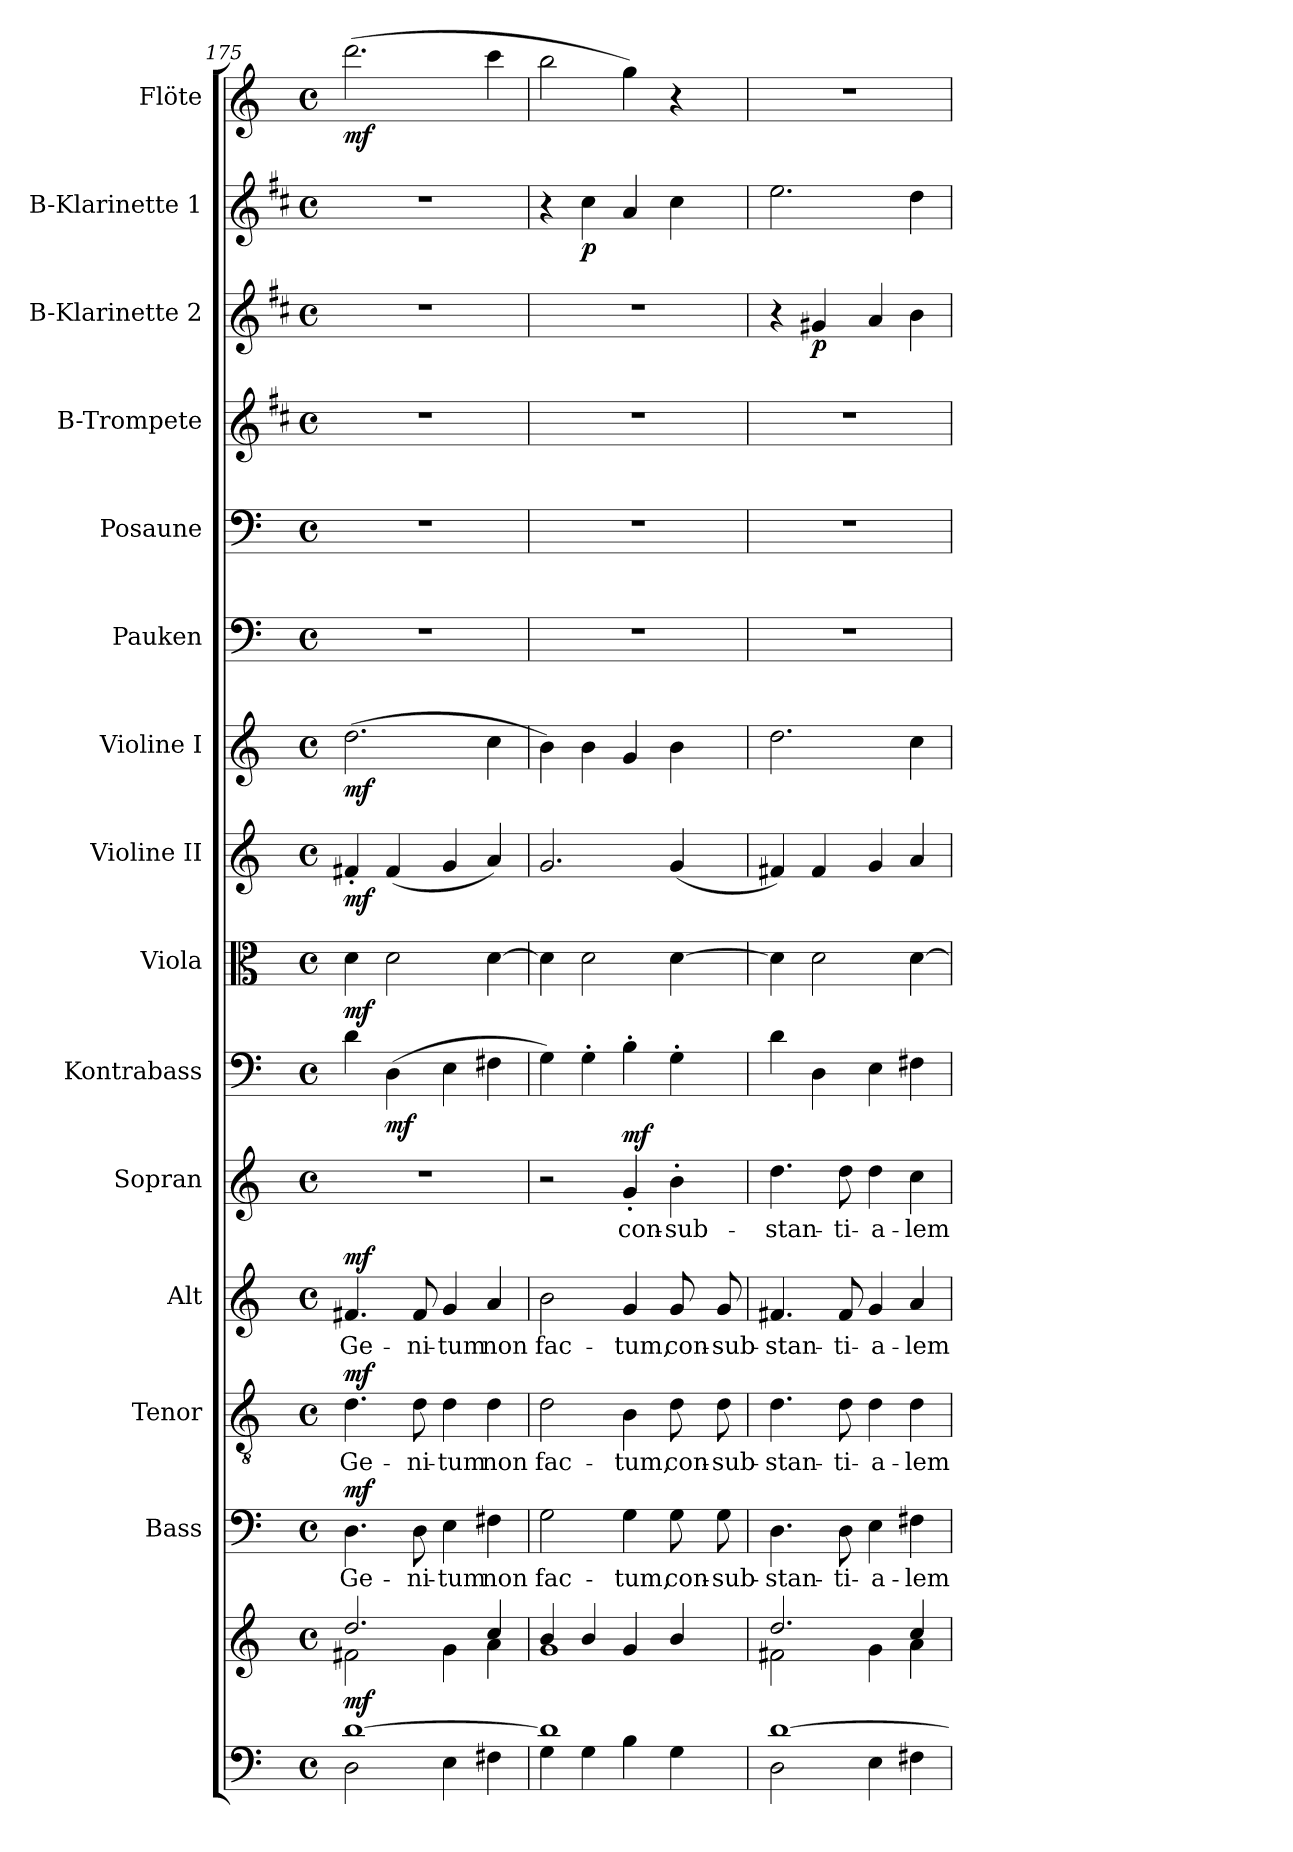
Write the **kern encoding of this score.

**kern	**kern	**dynam	**kern	**text	**dynam	**kern	**text	**dynam	**kern	**text	**dynam	**kern	**text	**dynam	**kern	**dynam	**kern	**dynam	**kern	**dynam	**kern	**dynam	**kern	**kern	**kern	**kern	**dynam	**kern	**dynam	**kern	**dynam
*part15	*part15	*part15	*part14	*part14	*part14	*part13	*part13	*part13	*part12	*part12	*part12	*part11	*part11	*part11	*part10	*part10	*part9	*part9	*part8	*part8	*part7	*part7	*part6	*part5	*part4	*part3	*part3	*part2	*part2	*part1	*part1
*staff16	*staff15	*staff15/16	*staff14	*staff14	*staff14	*staff13	*staff13	*staff13	*staff12	*staff12	*staff12	*staff11	*staff11	*staff11	*staff10	*staff10	*staff9	*staff9	*staff8	*staff8	*staff7	*staff7	*staff6	*staff5	*staff4	*staff3	*staff3	*staff2	*staff2	*staff1	*staff1
*	*	*	*I"Bass	*	*	*I"Tenor	*	*	*I"Alt	*	*	*I"Sopran	*	*	*I"Kontrabass	*	*I"Viola	*	*I"Violine II	*	*I"Violine I	*	*I"Pauken	*I"Posaune	*I"B-Trompete	*I"B-Klarinette 2	*	*I"B-Klarinette 1	*	*I"Flöte	*
*	*	*	*I'B.	*	*	*I'T.	*	*	*I'A.	*	*	*I'S.	*	*	*I'Kb.	*	*I'Vla.	*	*I'Vl. II	*	*I'Vl. I	*	*I'Pk.	*I'Pos.	*I'B Trp.	*I'B Kl. 2	*	*I'B Kl. 1	*	*I'Fl.	*
*clefF4	*clefG2	*	*clefF4	*	*	*clefGv2	*	*	*clefG2	*	*	*clefG2	*	*	*clefF4	*	*clefC3	*	*clefG2	*	*clefG2	*	*clefF4	*clefF4	*clefG2	*clefG2	*	*clefG2	*	*clefG2	*
*	*	*	*	*	*	*	*	*	*	*	*	*	*	*	*ITrd7c12	*	*	*	*	*	*	*	*	*	*ITrd1c2	*ITrd1c2	*	*ITrd1c2	*	*	*
*k[]	*k[]	*	*k[]	*	*	*k[]	*	*	*k[]	*	*	*k[]	*	*	*k[]	*	*k[]	*	*k[]	*	*k[]	*	*k[]	*k[]	*k[]	*k[]	*	*k[]	*	*k[]	*
*C:	*C:	*	*C:	*	*	*C:	*	*	*C:	*	*	*C:	*	*	*C:	*	*C:	*	*C:	*	*C:	*	*C:	*C:	*C:	*C:	*	*C:	*	*C:	*
*M4/4	*M4/4	*	*M4/4	*	*	*M4/4	*	*	*M4/4	*	*	*M4/4	*	*	*M4/4	*	*M4/4	*	*M4/4	*	*M4/4	*	*M4/4	*M4/4	*M4/4	*M4/4	*	*M4/4	*	*M4/4	*
*met(c)	*met(c)	*	*met(c)	*	*	*met(c)	*	*	*met(c)	*	*	*met(c)	*	*	*met(c)	*	*met(c)	*	*met(c)	*	*met(c)	*	*met(c)	*met(c)	*met(c)	*met(c)	*	*met(c)	*	*met(c)	*
=175	=175	=175	=175	=175	=175	=175	=175	=175	=175	=175	=175	=175	=175	=175	=175	=175	=175	=175	=175	=175	=175	=175	=175	=175	=175	=175	=175	=175	=175	=175	=175
*^	*^	*	*	*	*	*	*	*	*	*	*	*	*	*	*	*	*	*	*	*	*	*	*	*	*	*	*	*	*	*	*
!	!	!	!	!LO:DY:b	!	!LO:LY:b	!LO:DY:a	!	!LO:LY:b	!LO:DY:a	!	!LO:LY:b	!LO:DY:a	!	!	!	!	!	!	!LO:DY:b	!	!LO:DY:b	!	!LO:DY:b	!	!	!	!	!	!	!	!	!LO:DY:b
[>1d	2D\	2.dd/	2f#X\	mf	4.D\	Ge-	mf	4.d\	Ge-	mf	4.f#X/	Ge-	mf	1r	.	.	4D\	.	4d\	mf	4f#X'</	mf	(>2.dd\	mf	1r	1r	1r	1r	.	1r	.	(>2.ddd\	mf
!	!	!	!	!	!	!	!	!	!	!	!	!	!	!	!	!	!	!LO:DY:b	!	!	!	!	!	!	!	!	!	!	!	!	!	!	!
.	.	.	.	.	.	.	.	.	.	.	.	.	.	.	.	.	(>4DD\	mf	2d\	.	(<4f#/	.	.	.	.	.	.	.	.	.	.	.	.
!	!	!	!	!	!	!LO:LY:b	!	!	!LO:LY:b	!	!	!LO:LY:b	!	!	!	!	!	!	!	!	!	!	!	!	!	!	!	!	!	!	!	!	!
.	.	.	.	.	8D\	-ni-	.	8d\	-ni-	.	8f#/	-ni-	.	.	.	.	.	.	.	.	.	.	.	.	.	.	.	.	.	.	.	.	.
!	!	!	!	!	!	!LO:LY:b	!	!	!LO:LY:b	!	!	!LO:LY:b	!	!	!	!	!	!	!	!	!	!	!	!	!	!	!	!	!	!	!	!	!
.	4E\	.	4g\	.	4E\	-tum	.	4d\	-tum	.	4g/	-tum	.	.	.	.	4EE\	.	.	.	4g/	.	.	.	.	.	.	.	.	.	.	.	.
!	!	!	!	!	!	!LO:LY:b	!	!	!LO:LY:b	!	!	!LO:LY:b	!	!	!	!	!	!	!	!	!	!	!	!	!	!	!	!	!	!	!	!	!
.	4F#X\	4cc/	4a\	.	4F#X\	non	.	4d\	non	.	4a/	non	.	.	.	.	4FF#X\	.	[4d\	.	4a/)	.	4cc\	.	.	.	.	.	.	.	.	4ccc\	.
=176	=176	=176	=176	=176	=176	=176	=176	=176	=176	=176	=176	=176	=176	=176	=176	=176	=176	=176	=176	=176	=176	=176	=176	=176	=176	=176	=176	=176	=176	=176	=176	=176	=176
!	!	!	!	!	!	!LO:LY:b	!	!	!LO:LY:b	!	!	!LO:LY:b	!	!	!	!	!	!	!	!	!	!	!	!	!	!	!	!	!	!	!	!	!
1d]	4G\	4b/	1g	.	2G\	fac-	.	2d\	fac-	.	2b\	fac-	.	2r	.	.	4GG\)	.	4d\]	.	2.g/	.	4b\)	.	1r	1r	1r	1r	.	4r	.	2bb\	.
!	!	!	!	!	!	!	!	!	!	!	!	!	!	!	!	!	!	!	!	!	!	!	!	!	!	!	!	!	!	!	!LO:DY:b	!	!
.	4G\	4b/	.	.	.	.	.	.	.	.	.	.	.	.	.	.	4GG'>\	.	2d\	.	.	.	4b\	.	.	.	.	.	.	4b\	p	.	.
!	!	!	!	!	!	!LO:LY:b	!	!	!LO:LY:b	!	!	!LO:LY:b	!	!	!LO:LY:b	!LO:DY:a	!	!	!	!	!	!	!	!	!	!	!	!	!	!	!	!	!
.	4B\	4g/	.	.	4G\	-tum,	.	4B\	-tum,	.	4g/	-tum,	.	4g'</	con-	mf	4BB'>\	.	.	.	.	.	4g/	.	.	.	.	.	.	4g/	.	4gg\)	.
!	!	!	!	!	!	!LO:LY:b	!	!	!LO:LY:b	!	!	!LO:LY:b	!	!	!LO:LY:b	!	!	!	!	!	!	!	!	!	!	!	!	!	!	!	!	!	!
.	4G\	4b/	.	.	8G\	con-	.	8d\	con-	.	8g/	con-	.	4b'>\	-sub-	.	4GG'>\	.	[4d\	.	(<4g/	.	4b\	.	.	.	.	.	.	4b\	.	4r	.
!	!	!	!	!	!	!LO:LY:b	!	!	!LO:LY:b	!	!	!LO:LY:b	!	!	!	!	!	!	!	!	!	!	!	!	!	!	!	!	!	!	!	!	!
.	.	.	.	.	8G\	-sub-	.	8d\	-sub-	.	8g/	-sub-	.	.	.	.	.	.	.	.	.	.	.	.	.	.	.	.	.	.	.	.	.
=177	=177	=177	=177	=177	=177	=177	=177	=177	=177	=177	=177	=177	=177	=177	=177	=177	=177	=177	=177	=177	=177	=177	=177	=177	=177	=177	=177	=177	=177	=177	=177	=177	=177
!	!	!	!	!	!	!LO:LY:b	!	!	!LO:LY:b	!	!	!LO:LY:b	!	!	!LO:LY:b	!	!	!	!	!	!	!	!	!	!	!	!	!	!	!	!	!	!
[>1d	2D\	2.dd/	2f#X\	.	4.D\	-stan-	.	4.d\	-stan-	.	4.f#X/	-stan-	.	4.dd\	-stan-	.	4D\	.	4d\]	.	4f#X/)	.	2.dd\	.	1r	1r	1r	4r	.	2.dd\	.	1r	.
!	!	!	!	!	!	!	!	!	!	!	!	!	!	!	!	!	!	!	!	!	!	!	!	!	!	!	!	!	!LO:DY:b	!	!	!	!
.	.	.	.	.	.	.	.	.	.	.	.	.	.	.	.	.	4DD\	.	2d\	.	4f#/	.	.	.	.	.	.	4f#X/	p	.	.	.	.
!	!	!	!	!	!	!LO:LY:b	!	!	!LO:LY:b	!	!	!LO:LY:b	!	!	!LO:LY:b	!	!	!	!	!	!	!	!	!	!	!	!	!	!	!	!	!	!
.	.	.	.	.	8D\	-ti-	.	8d\	-ti-	.	8f#/	-ti-	.	8dd\	-ti-	.	.	.	.	.	.	.	.	.	.	.	.	.	.	.	.	.	.
!	!	!	!	!	!	!LO:LY:b	!	!	!LO:LY:b	!	!	!LO:LY:b	!	!	!LO:LY:b	!	!	!	!	!	!	!	!	!	!	!	!	!	!	!	!	!	!
.	4E\	.	4g\	.	4E\	-a-	.	4d\	-a-	.	4g/	-a-	.	4dd\	-a-	.	4EE\	.	.	.	4g/	.	.	.	.	.	.	4g/	.	.	.	.	.
!	!	!	!	!	!	!LO:LY:b	!	!	!LO:LY:b	!	!	!LO:LY:b	!	!	!LO:LY:b	!	!	!	!	!	!	!	!	!	!	!	!	!	!	!	!	!	!
.	4F#X\	4cc/	4a\	.	4F#X\	-lem	.	4d\	-lem	.	4a/	-lem	.	4cc\	-lem	.	4FF#X\	.	[4d\	.	4a/	.	4cc\	.	.	.	.	4a\	.	4cc\	.	.	.
*v	*v	*	*	*	*	*	*	*	*	*	*	*	*	*	*	*	*	*	*	*	*	*	*	*	*	*	*	*	*	*	*	*	*
*	*v	*v	*	*	*	*	*	*	*	*	*	*	*	*	*	*	*	*	*	*	*	*	*	*	*	*	*	*	*	*	*	*
=	=	=	=	=	=	=	=	=	=	=	=	=	=	=	=	=	=	=	=	=	=	=	=	=	=	=	=	=	=	=	=
*-	*-	*-	*-	*-	*-	*-	*-	*-	*-	*-	*-	*-	*-	*-	*-	*-	*-	*-	*-	*-	*-	*-	*-	*-	*-	*-	*-	*-	*-	*-	*-
